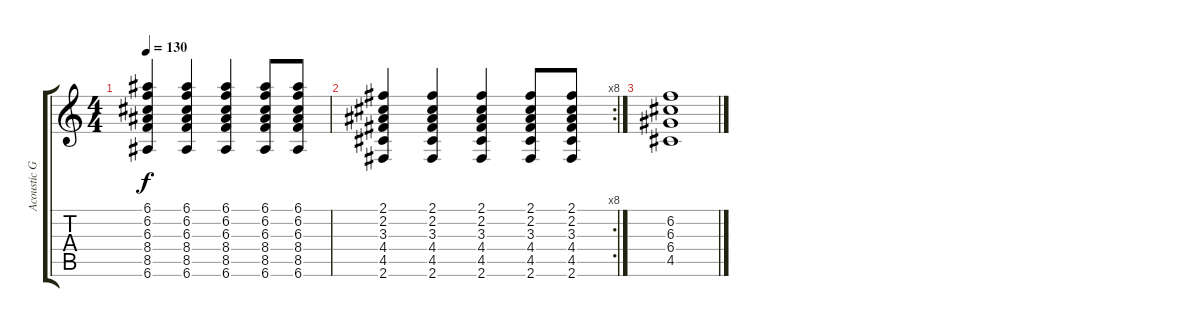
\track ("Acoustic Guitar 1" "Acoustic G") {instrument acousticguitarsteel}
\staff {score tabs}
\tuning (E4 B3 G3 D3 A2 E2) {hide}
\ts (4 4)
\tempo 130
\clef g2
\ks c
(6.1 6.2 6.3 8.4 8.5 6.6).4{dy f} (6.1 6.2 6.3 8.4 8.5 6.6).4 (6.1 6.2 6.3 8.4 8.5 6.6).4 (6.1 6.2 6.3 8.4 8.5 6.6).8 (6.1 6.2 6.3 8.4 8.5 6.6).8 |
\rc 8
(2.1 2.2 3.3 4.4 4.5 2.6).4 (2.1 2.2 3.3 4.4 4.5 2.6).4 (2.1 2.2 3.3 4.4 4.5 2.6).4 (2.1 2.2 3.3 4.4 4.5 2.6).8 (2.1 2.2 3.3 4.4 4.5 2.6).8 |
(6.2 6.3 6.4 4.5).1
